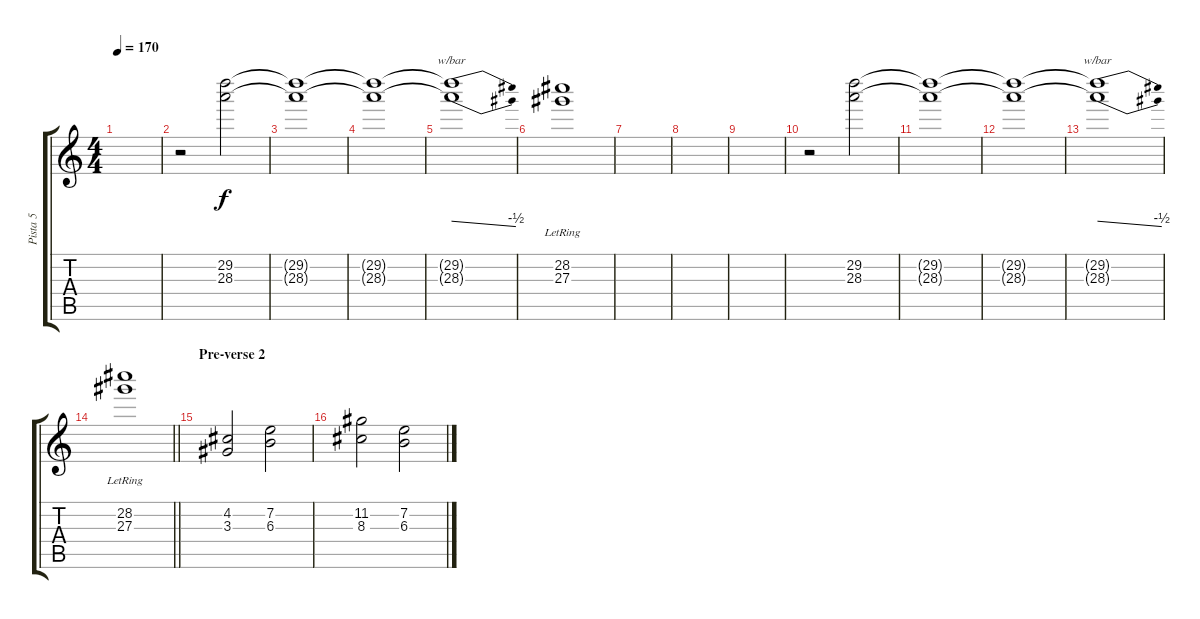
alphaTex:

\track ("Pista 5" "Pista 5") {instrument contrabass}
\staff {score tabs}
\tuning (D4 A3 F3 C3 G2 C2) {hide}
\ts (4 4)
\tempo 170
\clef g2
\ks c
|
r.2{volume 0 instrument choiraahs} (29.2 28.3).2{volume 16} |
(29.2{t} 28.3{t}).1 |
(29.2{t} 28.3{t}).1 |
(29.2{t} 28.3{t}).1{tbe (dive default 0 0 60 -2)} |
(28.2{lr} 27.3).1 |
|
|
|
r.2{volume 0} (29.2 28.3).2{volume 16} |
(29.2{t} 28.3{t}).1 |
(29.2{t} 28.3{t}).1 |
(29.2{t} 28.3{t}).1{tbe (dive default 0 0 60 -2)} |
\barLineRight lightlight
(28.2{lr} 27.3{lr}).1 |
\section ("" "Pre-verse 2")
(4.2 3.3).2{instrument contrabass} (7.2 6.3).2 |
(11.2 8.3).2 (7.2 6.3).2
